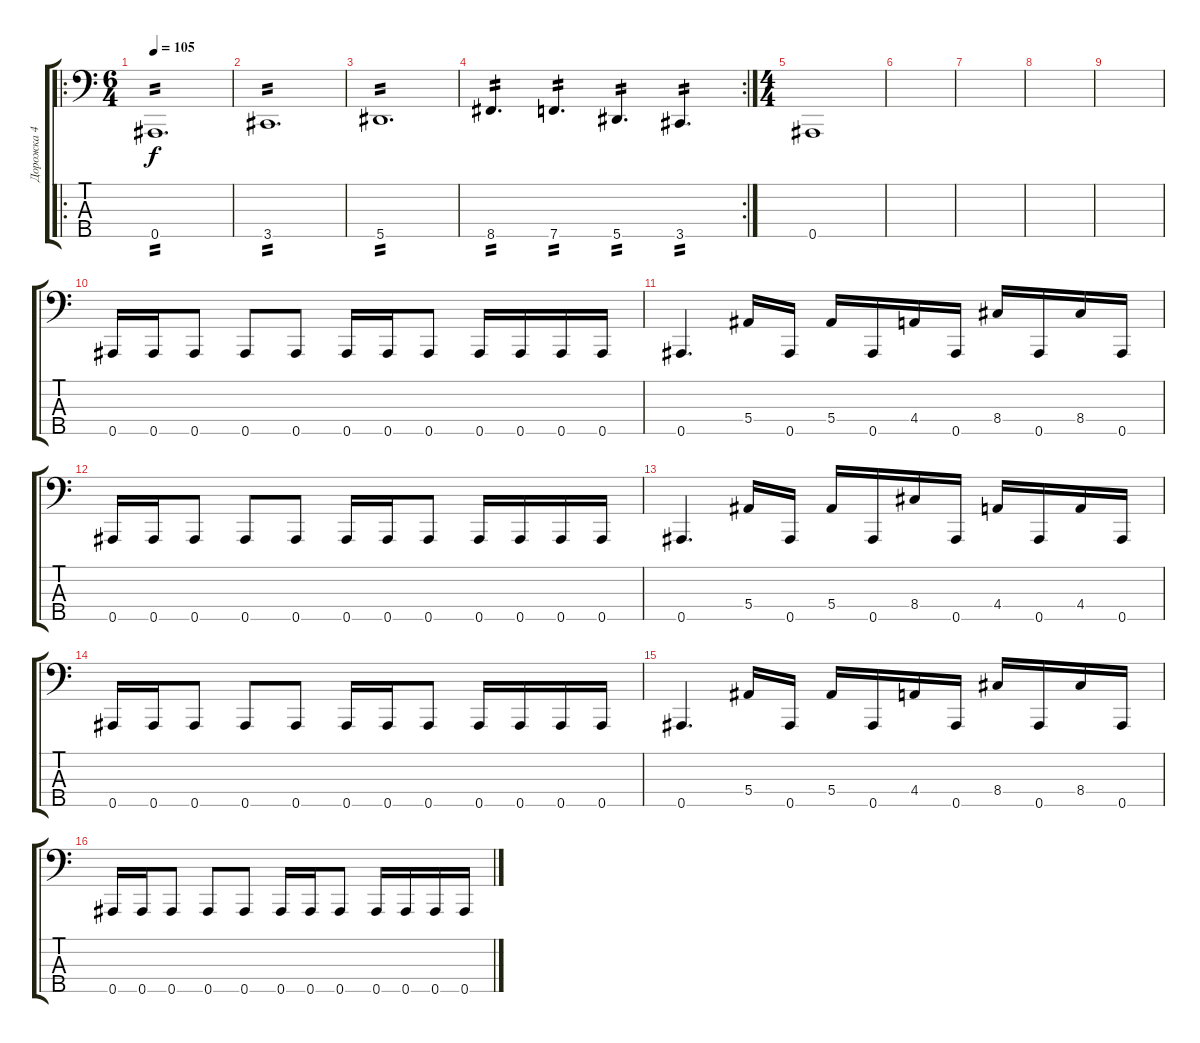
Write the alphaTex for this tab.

\track ("Дорожка 4" "Дорожка 4") {instrument electricbasspick}
\staff {score tabs}
\tuning (Ab2 Eb2 Bb1 F1 Bb0) {hide}
\ro
\ts (6 4)
\tempo 105
\clef f4
\ks c
0.5.1{d tp 2 dy f} |
3.5.1{d tp 2} |
5.5.1{d tp 2} |
\rc 2
8.5.4{d tp 2} 7.5.4{d tp 2} 5.5.4{d tp 2} 3.5.4{d tp 2} |
\ts (4 4)
0.5.1 |
|
|
|
|
0.5.16 0.5.16 0.5.8 0.5.8 0.5.8 0.5.16 0.5.16 0.5.8 0.5.16 0.5.16 0.5.16 0.5.16 |
0.5.4{d} 5.4.16 0.5.16 5.4.16 0.5.16 4.4.16 0.5.16 8.4.16 0.5.16 8.4.16 0.5.16 |
0.5.16 0.5.16 0.5.8 0.5.8 0.5.8 0.5.16 0.5.16 0.5.8 0.5.16 0.5.16 0.5.16 0.5.16 |
0.5.4{d} 5.4.16 0.5.16 5.4.16 0.5.16 8.4.16 0.5.16 4.4.16 0.5.16 4.4.16 0.5.16 |
0.5.16 0.5.16 0.5.8 0.5.8 0.5.8 0.5.16 0.5.16 0.5.8 0.5.16 0.5.16 0.5.16 0.5.16 |
0.5.4{d} 5.4.16 0.5.16 5.4.16 0.5.16 4.4.16 0.5.16 8.4.16 0.5.16 8.4.16 0.5.16 |
0.5.16 0.5.16 0.5.8 0.5.8 0.5.8 0.5.16 0.5.16 0.5.8 0.5.16 0.5.16 0.5.16 0.5.16
